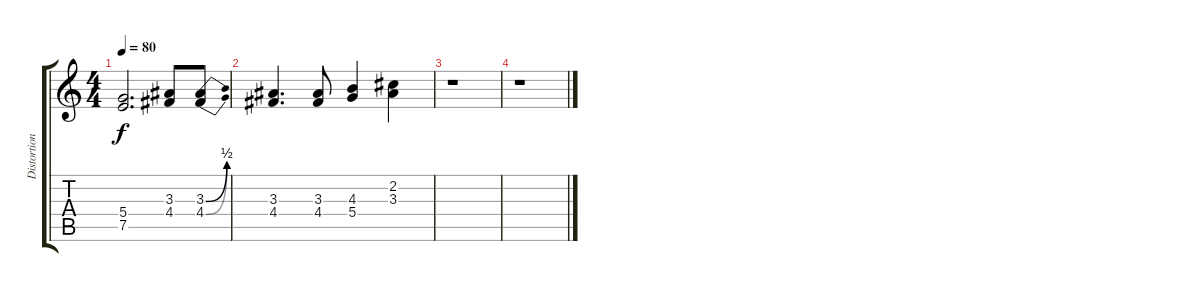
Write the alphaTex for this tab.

\track ("Distortion Guitar" "Distortion") {instrument distortionguitar}
\staff {score tabs}
\tuning (E4 B3 G3 D3 A2 E2) {hide}
\ts (4 4)
\tempo 80
\clef g2
\ks c
(5.4 7.5).2{d dy f} (3.3 4.4).8 (3.3{be (bend 0 0 60 2)} 4.4{be (bend 0 0 60 2)}).8 |
(3.3 4.4).4{d} (3.3 4.4).8 (4.3 5.4).4 (2.2 3.3).4 |
r.1 |
r.1
